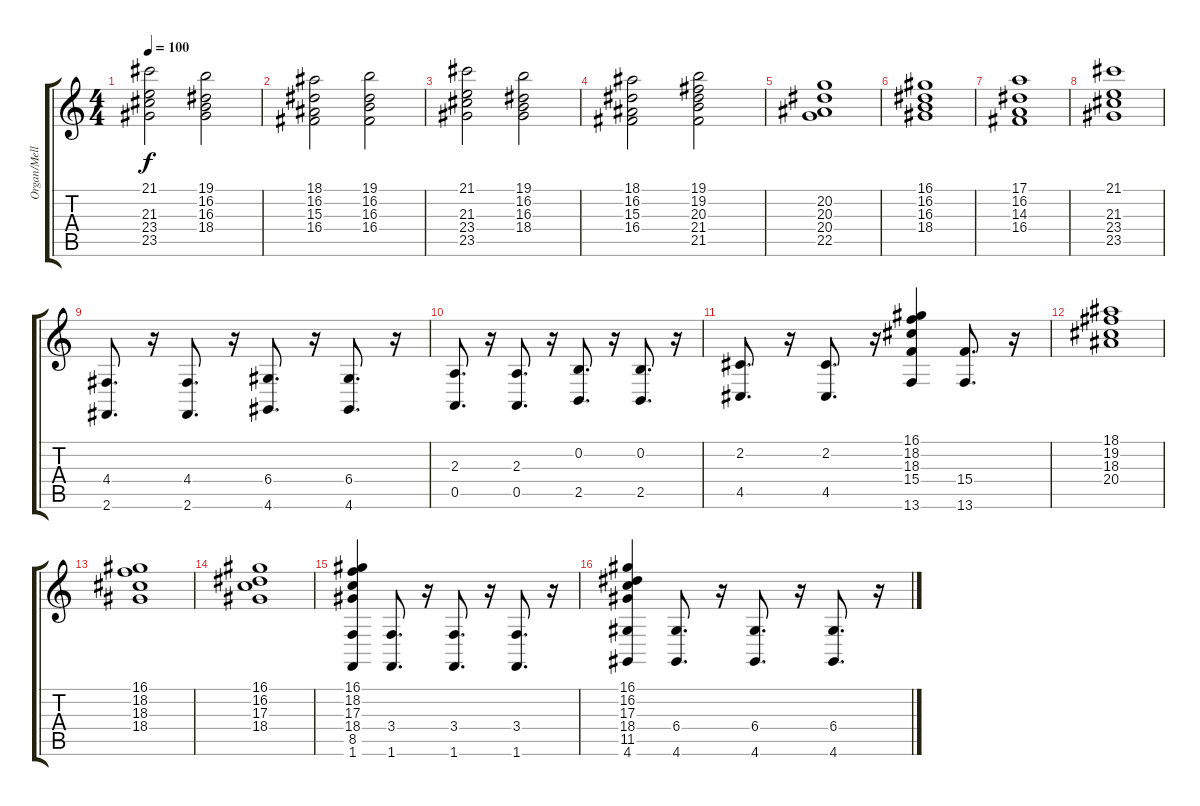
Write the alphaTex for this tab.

\track ("Organ/Mellotron" "Organ/Mell") {instrument churchorgan}
\staff {score tabs}
\tuning (E4 B3 G3 D3 A2 E2) {hide}
\ts (4 4)
\tempo 100
\clef g2
\ks c
(21.1 21.3 23.4 23.5).2{dy f} (19.1 16.2 16.3 18.4).2 |
(18.1 16.2 15.3 16.4).2 (19.1 16.2 16.3 16.4).2 |
(21.1 21.3 23.4 23.5).2 (19.1 16.2 16.3 18.4).2 |
(18.1 16.2 15.3 16.4).2 (19.1 19.2 20.3 21.4 21.5).2 |
(20.2 20.3 20.4 22.5).1 |
(16.1 16.2 16.3 18.4).1 |
(17.1 16.2 14.3 16.4).1 |
(21.1 21.3 23.4 23.5).1 |
(4.4 2.6).8{d} r.16 (4.4 2.6).8{d} r.16 (6.4 4.6).8{d} r.16 (6.4 4.6).8{d} r.16 |
(2.3 0.5).8{d} r.16 (2.3 0.5).8{d} r.16 (0.2 2.5).8{d} r.16 (0.2 2.5).8{d} r.16 |
(2.2 4.5).8{d} r.16 (2.2 4.5).8{d} r.16 (16.1 18.2 18.3 15.4 13.6).4 (15.4 13.6).8{d} r.16 |
(18.1 19.2 18.3 20.4).1 |
(16.1 18.2 18.3 18.4).1 |
(16.1 16.2 17.3 18.4).1 |
(16.1 18.2 17.3 18.4 8.5 1.6).4 (3.4 1.6).8{d} r.16 (3.4 1.6).8{d} r.16 (3.4 1.6).8{d} r.16 |
(16.1 16.2 17.3 18.4 11.5 4.6).4 (6.4 4.6).8{d} r.16 (6.4 4.6).8{d} r.16 (6.4 4.6).8{d} r.16
